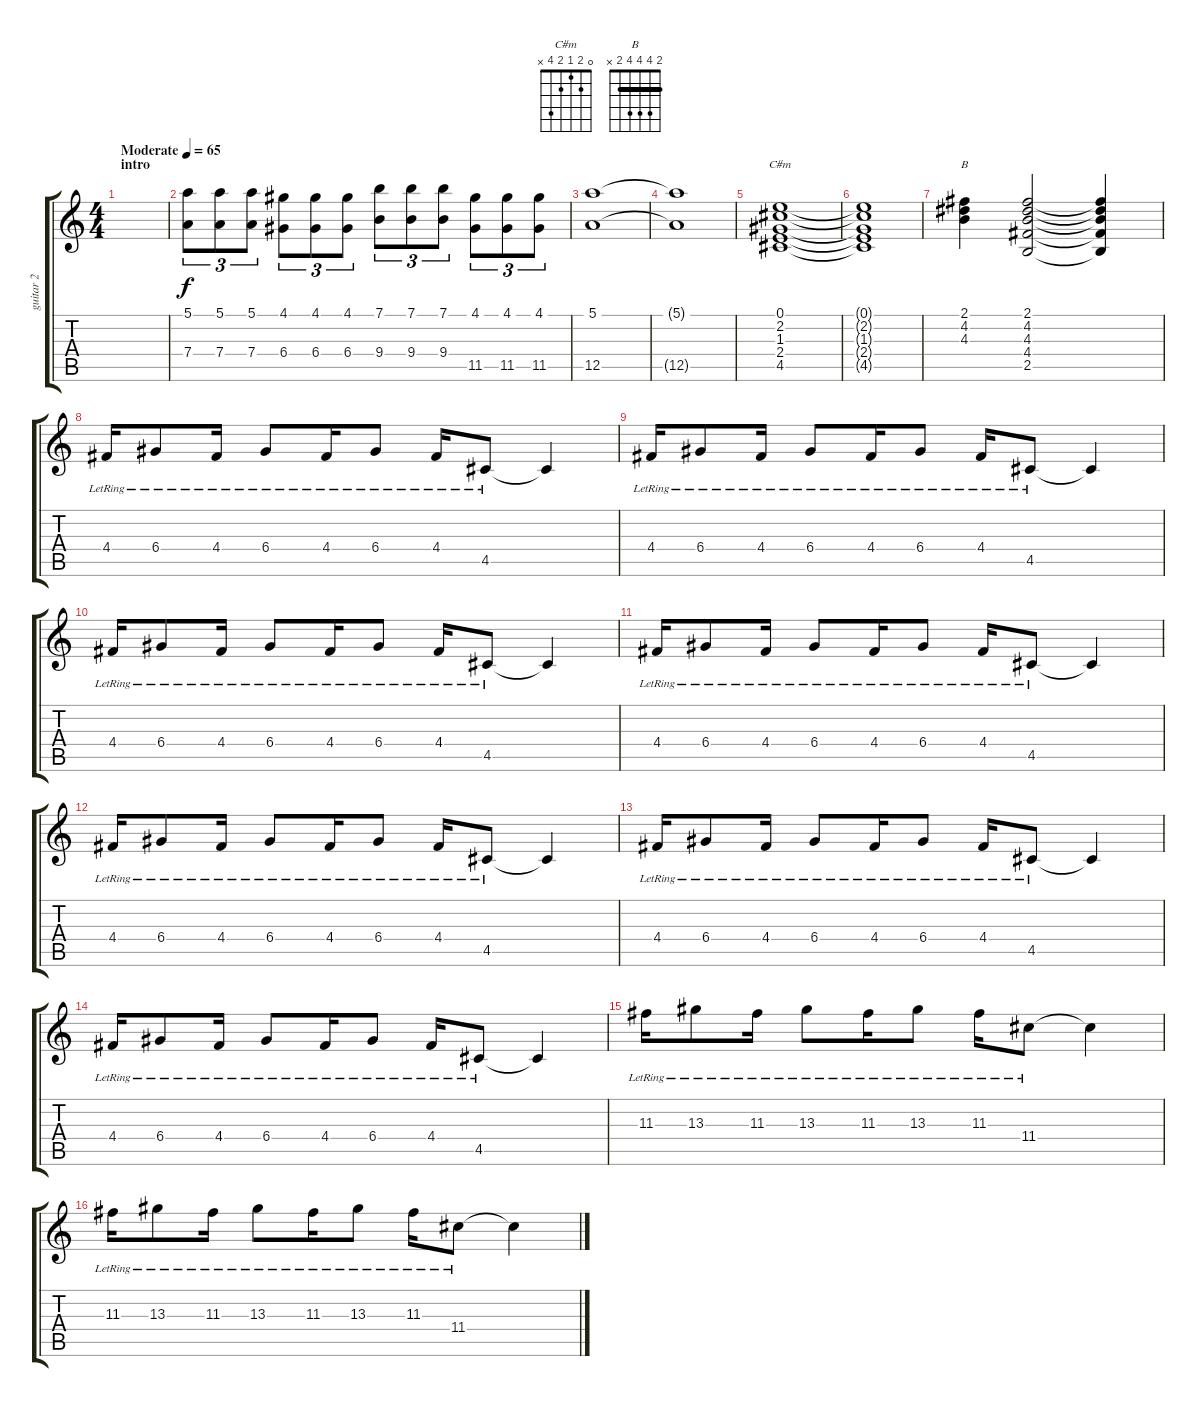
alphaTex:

\track ("guitar 2" "guitar 2") {instrument electricguitarjazz}
\staff {score tabs}
\tuning (E4 B3 G3 D3 A2 E2) {hide}
\chord ("C#m" 0 2 1 2 4 x)
\chord ("B" 2 4 4 4 2 x) {barre 2}
\ts (4 4)
\section ("" "intro ")
\tempo (65 "Moderate")
\clef g2
\ks c
|
(5.1 7.4).8{tu (3 2)} (5.1 7.4).8{tu (3 2)} (5.1 7.4).8{tu (3 2)} (4.1 6.4).8{tu (3 2)} (4.1 6.4).8{tu (3 2)} (4.1 6.4).8{tu (3 2)} (7.1 9.4).8{tu (3 2)} (7.1 9.4).8{tu (3 2)} (7.1 9.4).8{tu (3 2)} (4.1 11.5).8{tu (3 2)} (4.1 11.5).8{tu (3 2)} (4.1 11.5).8{tu (3 2)} |
(5.1 12.5).1 |
(5.1{t} 12.5{t}).1 |
(0.1 2.2 1.3 2.4 4.5).1{ch "C#m"} |
(0.1{t} 2.2{t} 1.3{t} 2.4{t} 4.5{t}).1 |
(2.1 4.2 4.3).4{ch "B"} (2.1 4.2 4.3 4.4 2.5).2 (2.1{t} 4.2{t} 4.3{t} 4.4{t} 2.5{t}).4 |
4.4{lr}.16 6.4{lr}.8 4.4{lr}.16 6.4{lr}.8 4.4{lr}.16 6.4{lr}.8 4.4{lr}.16 4.5{lr}.8 4.5{t}.4 |
4.4{lr}.16 6.4{lr}.8 4.4{lr}.16 6.4{lr}.8 4.4{lr}.16 6.4{lr}.8 4.4{lr}.16 4.5{lr}.8 4.5{t}.4 |
4.4{lr}.16 6.4{lr}.8 4.4{lr}.16 6.4{lr}.8 4.4{lr}.16 6.4{lr}.8 4.4{lr}.16 4.5{lr}.8 4.5{t}.4 |
4.4{lr}.16 6.4{lr}.8 4.4{lr}.16 6.4{lr}.8 4.4{lr}.16 6.4{lr}.8 4.4{lr}.16 4.5{lr}.8 4.5{t}.4 |
4.4{lr}.16 6.4{lr}.8 4.4{lr}.16 6.4{lr}.8 4.4{lr}.16 6.4{lr}.8 4.4{lr}.16 4.5{lr}.8 4.5{t}.4 |
4.4{lr}.16 6.4{lr}.8 4.4{lr}.16 6.4{lr}.8 4.4{lr}.16 6.4{lr}.8 4.4{lr}.16 4.5{lr}.8 4.5{t}.4 |
4.4{lr}.16 6.4{lr}.8 4.4{lr}.16 6.4{lr}.8 4.4{lr}.16 6.4{lr}.8 4.4{lr}.16 4.5{lr}.8 4.5{t}.4 |
11.3{lr}.16 13.3{lr}.8 11.3{lr}.16 13.3{lr}.8 11.3{lr}.16 13.3{lr}.8 11.3{lr}.16 11.4{lr}.8 11.4{t}.4 |
11.3{lr}.16 13.3{lr}.8 11.3{lr}.16 13.3{lr}.8 11.3{lr}.16 13.3{lr}.8 11.3{lr}.16 11.4{lr}.8 11.4{t}.4
